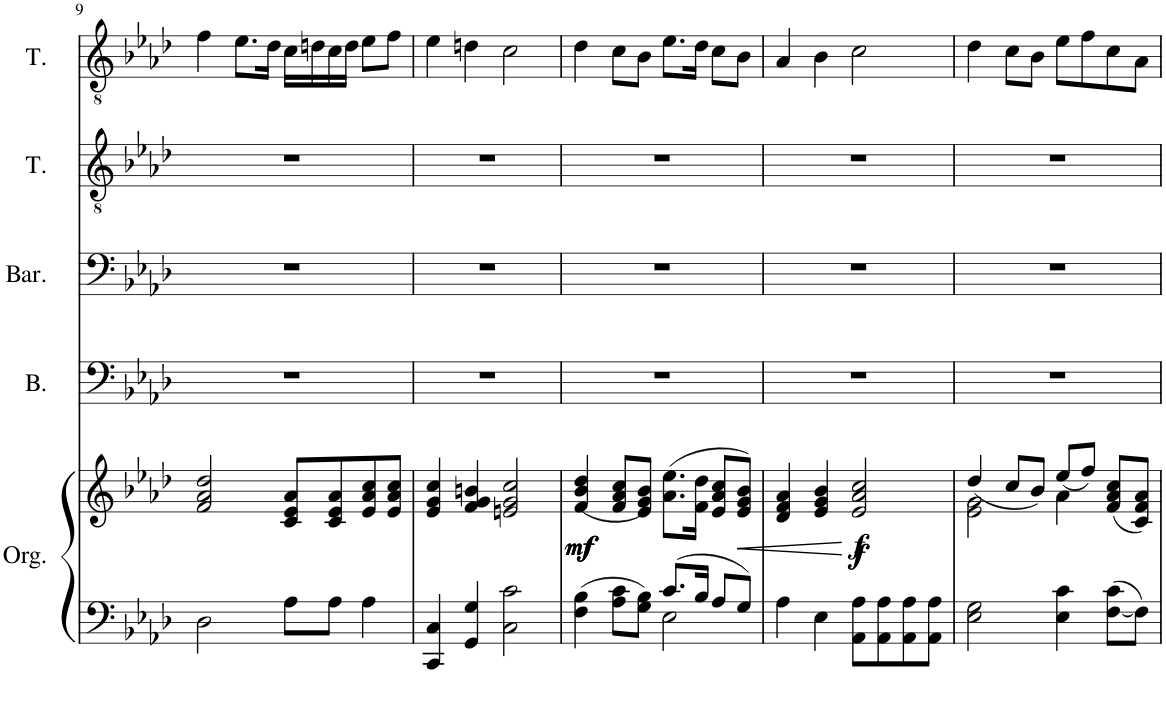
**kern	**kern	**dynam	**kern	**kern	**kern	**kern
*part5	*part5	*part5	*part4	*part3	*part2	*part1
*staff6	*staff5	*staff5/6	*staff4	*staff3	*staff2	*staff1
*I"Organ	*	*	*I"Bass	*I"Baritone	*I"Tenor II	*I"Tenor I
*I'Org.	*	*	*I'B.	*I'Bar.	*I'T.	*I'T.
!!LO:PB:g=z
*clefF4	*clefG2	*	*clefF4	*clefF4	*clefGv2	*clefGv2
*k[b-e-a-d-]	*k[b-e-a-d-]	*	*k[b-e-a-d-]	*k[b-e-a-d-]	*k[b-e-a-d-]	*k[b-e-a-d-]
*M4/4	*M4/4	*	*M4/4	*M4/4	*M4/4	*M4/4
=9	=9	=9	=9	=9	=9	=9
2D-\	2f/ 2a-/ 2dd-/	.	1r	1r	1r	4f\
.	.	.	.	.	.	8.e-\L
.	.	.	.	.	.	16d-\Jk
8A-\L	8c/ 8e-/ 8a-/L	.	.	.	.	16c\LL
.	.	.	.	.	.	16dn\
8A-\J	8c/ 8e-/ 8a-/	.	.	.	.	16c\
.	.	.	.	.	.	16d\JJ
4A-\	8e-/ 8a-/ 8cc/	.	.	.	.	8e-\L
.	8e-/ 8a-/ 8cc/J	.	.	.	.	8f\J
=10	=10	=10	=10	=10	=10	=10
4CC/ 4C/	4e-/ 4g/ 4cc/	.	1r	1r	1r	4e-\
4GG/ 4G/	4f/ 4g/ 4bn/	.	.	.	.	4dn\
2C\ 2c\	2en/ 2g/ 2cc/	.	.	.	.	2c\
=11	=11	=11	=11	=11	=11	=11
*^	*	*	*	*	*	*
!	!	!	!LO:DY:b	!	!	!	!
!	!	!	!LO:DY:n=1:b	!	!	!	!
!	!	!	!LO:DY:n=2:b	!	!	!	!
4F\ 4B-\	2ryy	(4f/ 4b-/ 4dd-/	mf mf mf	1r	1r	1r	4d-\
8A-\ 8c\L	.	8f/ 8a-/ 8cc/L	.	.	.	.	8c\L
8G\ 8B-\J	.	8e-/ 8g/ 8b-/J)	.	.	.	.	8B-\J
8.c/L	2E-\	(8.a-\ 8.ee-\L	.	.	.	.	8.e-\L
16B-/Jk	.	16f\ 16dd-\Jk	.	.	.	.	16d-\Jk
8A-/L	.	8e-/ 8a-/ 8cc/L	.	.	.	.	8c\L
!	!	!	!LO:HP:b	!	!	!	!
8G/J	.	8e-/ 8g/ 8b-/J)	<	.	.	.	8B-\J
*v	*v	*	*	*	*	*	*
=12	=12	=12	=12	=12	=12	=12
4A-\	4d-/ 4f/ 4a-/	.	1r	1r	1r	4A-/
4E-\	4e-/ 4g/ 4b-/	.	.	.	.	4B-\
!	!	!LO:DY:n=1:b	!	!	!	!
!	!	!LO:DY:n=2:b	!	!	!	!
!	!	!LO:DY:n=3:b	!	!	!	!
8AA-\ 8A-\L	2e-/ 2a-/ 2cc/	[ f f f	.	.	.	2c\
8AA-\ 8A-\	.	.	.	.	.	.
8AA-\ 8A-\	.	.	.	.	.	.
8AA-\ 8A-\J	.	.	.	.	.	.
=13	=13	=13	=13	=13	=13	=13
*	*^	*	*	*	*	*
2E-\ 2G\	2e-\ 2g\	(4dd-/	.	1r	1r	1r	4d-\
.	.	8cc/L	.	.	.	.	8c\L
.	.	8b-/J)	.	.	.	.	8B-\J
4E-\ 4c\	4a-\	(8ee-/L	.	.	.	.	8e-\L
.	.	8ff/J)	.	.	.	.	8f\
[8F\ 8c\L	(8f/ 8a-/ 8cc/L	4ryy	.	.	.	.	8c\
8F\J]	8c/ 8f/ 8a-/J)	.	.	.	.	.	8A-\J
*	*v	*v	*	*	*	*	*
=	=	=	=	=	=	=
*-	*-	*-	*-	*-	*-	*-
